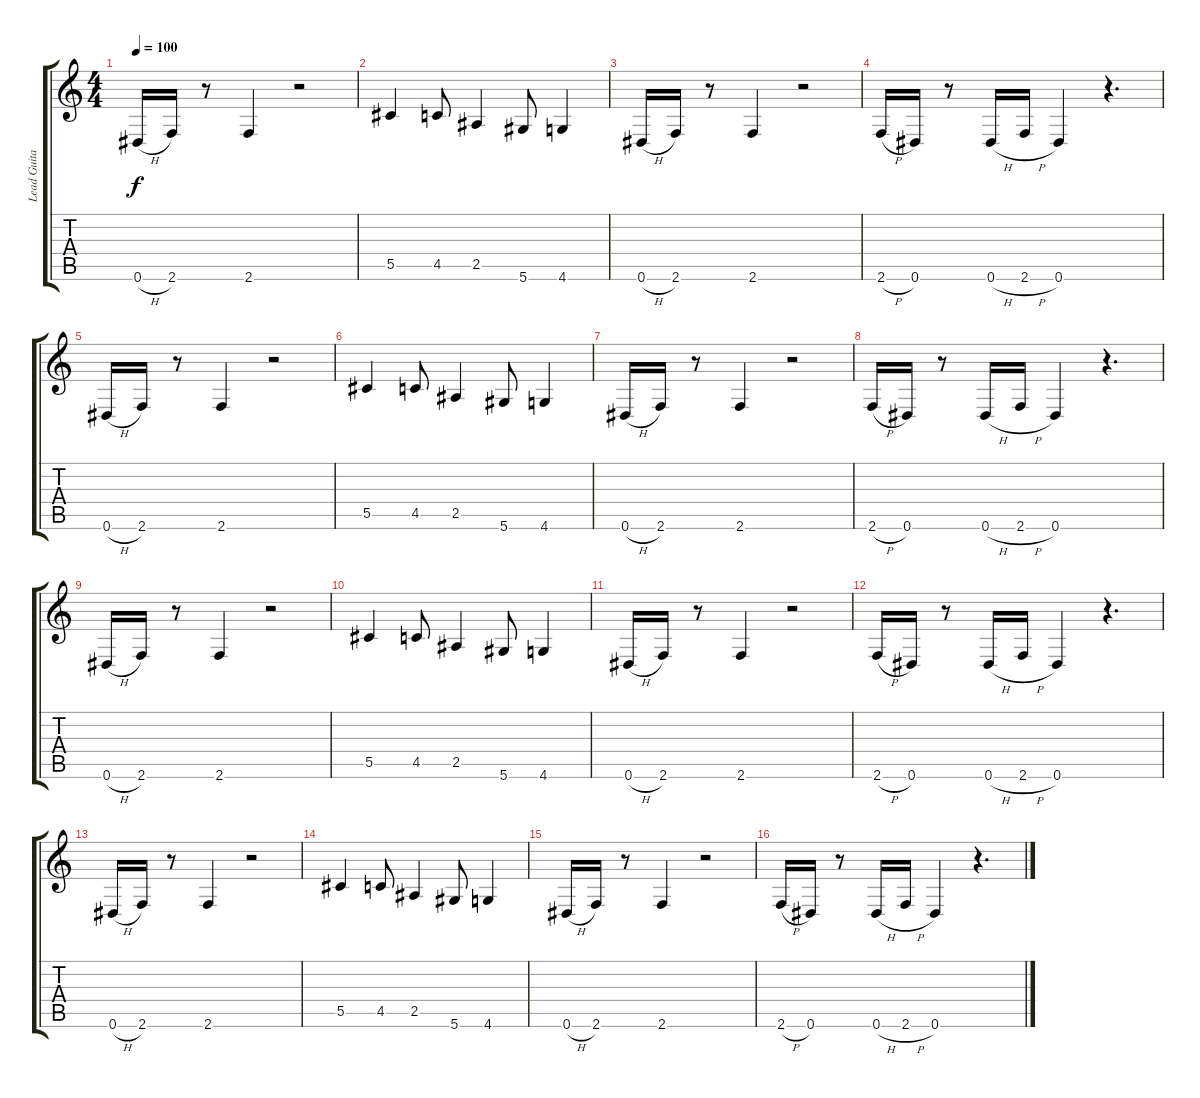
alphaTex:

\track ("Lead Guitar" "Lead Guita") {instrument overdrivenguitar}
\staff {score tabs}
\tuning (Eb4 Bb3 Gb3 Db3 Ab2 Eb2) {hide}
\ts (4 4)
\tempo 100
\clef g2
\ks c
0.6{h}.16{dy f instrument overdrivenguitar} 2.6.16 r.8 2.6.4 r.2 |
5.5.4 4.5.8 2.5.4 5.6.8 4.6.4 |
0.6{h}.16 2.6.16 r.8 2.6.4 r.2 |
2.6{h}.16 0.6.16 r.8 0.6{h}.16 2.6{h}.16 0.6.4 r.4{d} |
0.6{h}.16 2.6.16 r.8 2.6.4 r.2 |
5.5.4 4.5.8 2.5.4 5.6.8 4.6.4 |
0.6{h}.16 2.6.16 r.8 2.6.4 r.2 |
2.6{h}.16 0.6.16 r.8 0.6{h}.16 2.6{h}.16 0.6.4 r.4{d} |
0.6{h}.16 2.6.16 r.8 2.6.4 r.2 |
5.5.4 4.5.8 2.5.4 5.6.8 4.6.4 |
0.6{h}.16 2.6.16 r.8 2.6.4 r.2 |
2.6{h}.16 0.6.16 r.8 0.6{h}.16 2.6{h}.16 0.6.4 r.4{d} |
0.6{h}.16 2.6.16 r.8 2.6.4 r.2 |
5.5.4 4.5.8 2.5.4 5.6.8 4.6.4 |
0.6{h}.16 2.6.16 r.8 2.6.4 r.2 |
2.6{h}.16 0.6.16 r.8 0.6{h}.16 2.6{h}.16 0.6.4 r.4{d}
